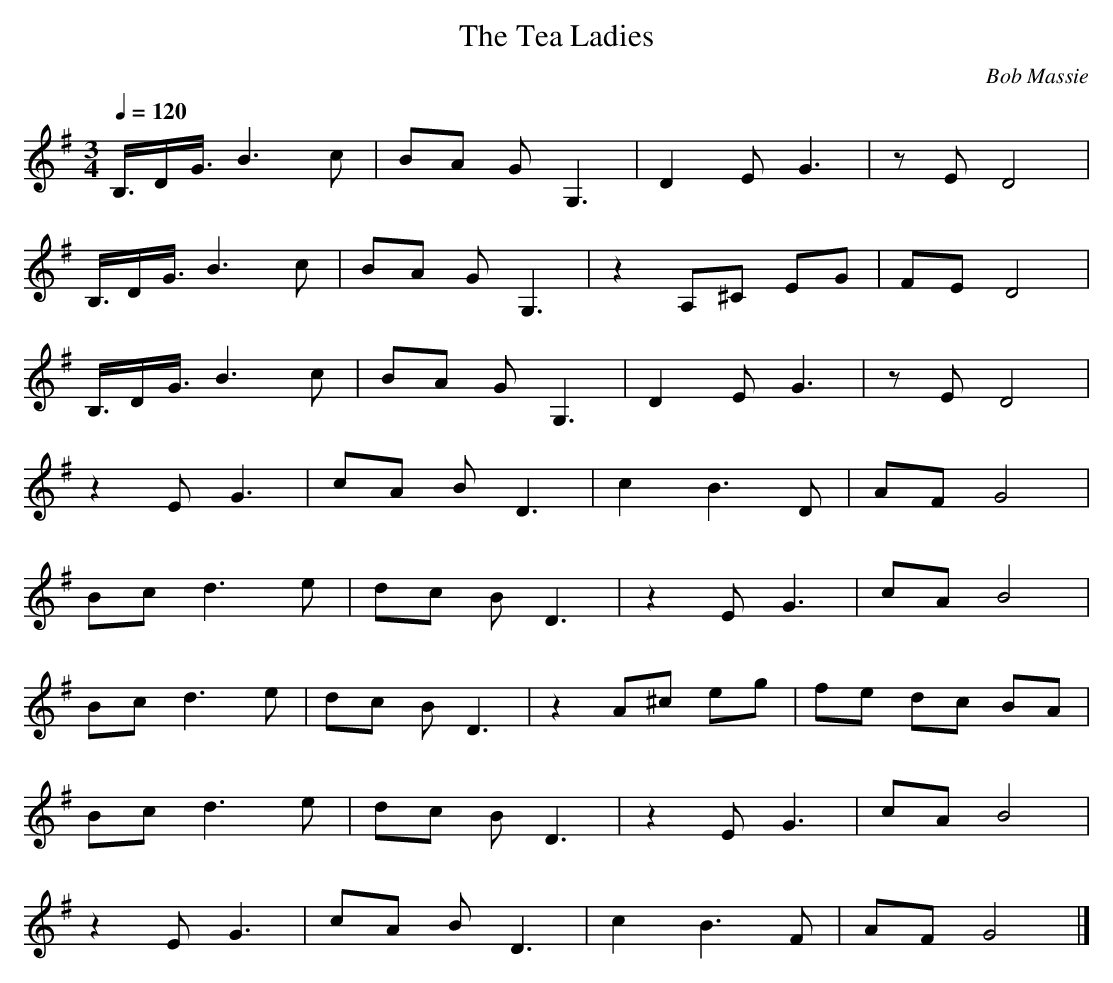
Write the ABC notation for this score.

X:1
T:The Tea Ladies
C:Bob Massie
M:3/4
L:1/8
Q:1/4=120     %Tempo
K:G
B,3/4D/G3/4 B3 c |BA G G,3 |D2 E G3 |z E D4 |
B,3/4D/G3/4 B3 c |BA G G,3 |z2 A,^C EG |FE D4 |
B,3/4D/G3/4 B3 c |BA G G,3 |D2 E G3 |z E D4 |
z2 E G3 |cA B D3 |c2 B3 D |AF G4 |
Bc d3 e |dc B D3 |z2 E G3 |cA B4 |
Bc d3 e |dc B D3 |z2 A^c eg |fe dc BA |
Bc d3 e |dc B D3 |z2 E G3 |cA B4 |
z2 E G3 |cA B D3 |c2 B3 F |AF G4 |]
